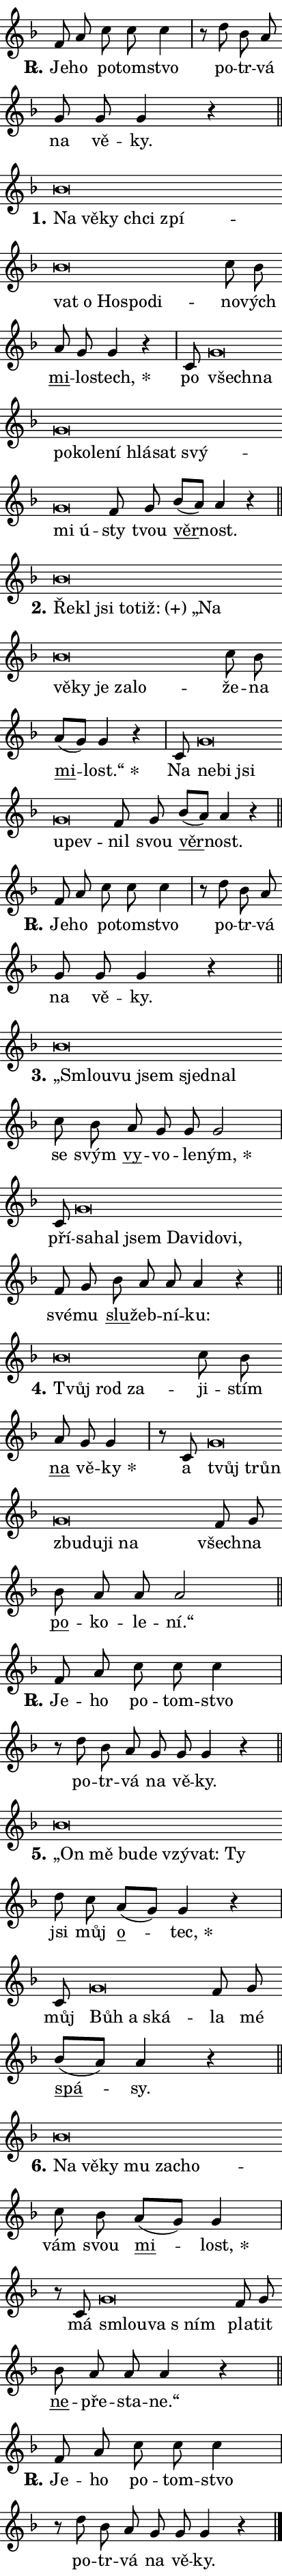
\version "2.22.1"
\header { tagline = "" }
\paper {
  indent = 0\cm
  top-margin = 0\cm
  right-margin = 0\cm
  bottom-margin = 0\cm
  left-margin = 0\cm
  paper-width = 7\cm
  page-breaking = #ly:one-page-breaking
  system-system-spacing.basic-distance = #11
  score-system-spacing.basic-distance = #11
  ragged-last = ##f
}


%% Author: Thomas Morley
%% https://lists.gnu.org/archive/html/lilypond-user/2020-05/msg00002.html
#(define (line-position grob)
"Returns position of @var[grob} in current system:
   @code{'start}, if at first time-step
   @code{'end}, if at last time-step
   @code{'middle} otherwise
"
  (let* ((col (ly:item-get-column grob))
         (ln (ly:grob-object col 'left-neighbor))
         (rn (ly:grob-object col 'right-neighbor))
         (col-to-check-left (if (ly:grob? ln) ln col))
         (col-to-check-right (if (ly:grob? rn) rn col))
         (break-dir-left
           (and
             (ly:grob-property col-to-check-left 'non-musical #f)
             (ly:item-break-dir col-to-check-left)))
         (break-dir-right
           (and
             (ly:grob-property col-to-check-right 'non-musical #f)
             (ly:item-break-dir col-to-check-right))))
        (cond ((eqv? 1 break-dir-left) 'start)
              ((eqv? -1 break-dir-right) 'end)
              (else 'middle))))

#(define (tranparent-at-line-position vctor)
  (lambda (grob)
  "Relying on @code{line-position} select the relevant enry from @var{vctor}.
Used to determine transparency,"
    (case (line-position grob)
      ((end) (not (vector-ref vctor 0)))
      ((middle) (not (vector-ref vctor 1)))
      ((start) (not (vector-ref vctor 2))))))

noteHeadBreakVisibility =
#(define-music-function (break-visibility)(vector?)
"Makes @code{NoteHead}s transparent relying on @var{break-visibility}"
#{
  \override NoteHead.transparent =
    #(tranparent-at-line-position break-visibility)
#})

#(define delete-ledgers-for-transparent-note-heads
  (lambda (grob)
    "Reads whether a @code{NoteHead} is transparent.
If so this @code{NoteHead} is removed from @code{'note-heads} from
@var{grob}, which is supposed to be @code{LedgerLineSpanner}.
As a result ledgers are not printed for this @code{NoteHead}"
    (let* ((nhds-array (ly:grob-object grob 'note-heads))
           (nhds-list
             (if (ly:grob-array? nhds-array)
                 (ly:grob-array->list nhds-array)
                 '()))
           ;; Relies on the transparent-property being done before
           ;; Staff.LedgerLineSpanner.after-line-breaking is executed.
           ;; This is fragile ...
           (to-keep
             (remove
               (lambda (nhd)
                 (ly:grob-property nhd 'transparent #f))
               nhds-list)))
      ;; TODO find a better method to iterate over grob-arrays, similiar
      ;; to filter/remove etc for lists
      ;; For now rebuilt from scratch
      (set! (ly:grob-object grob 'note-heads)  '())
      (for-each
        (lambda (nhd)
          (ly:pointer-group-interface::add-grob grob 'note-heads nhd))
        to-keep))))

hideNotes = {
  \noteHeadBreakVisibility #begin-of-line-visible
}
unHideNotes = {
  \noteHeadBreakVisibility #all-visible
}

% work-around for resetting accidentals
% https://lilypond.org/doc/v2.23/Documentation/notation/displaying-rhythms#unmetered-music
cadenzaMeasure = {
  \cadenzaOff
  \partial 1024 s1024
  \cadenzaOn
}

#(define-markup-command (accent layout props text) (markup?)
  "Underline accented syllable"
  (interpret-markup layout props
    #{\markup \override #'(offset . 4.3) \underline { #text }#}))

responsum = \markup \concat {
  "R" \hspace #-1.05 \path #0.1 #'((moveto 0 0.07) (lineto 0.9 0.8)) \hspace #0.05 "."
}

\layout {
    \context {
        \Staff
        \remove "Time_signature_engraver"
        \override LedgerLineSpanner.after-line-breaking = #delete-ledgers-for-transparent-note-heads
    }
    \context {
        \Voice {
            \override NoteHead.output-attributes = #'((class . "notehead"))
            \override Hairpin.height = #0.55
        }
    }
    \context {
        \Lyrics {
            \override StanzaNumber.output-attributes = #'((class . "stanzanumber"))
            \override LyricSpace.minimum-distance = #0.9
            \override LyricText.font-name = #"TeX Gyre Schola"
            \override LyricText.font-size = 1
            \override StanzaNumber.font-name = #"TeX Gyre Schola Bold"
            \override StanzaNumber.font-size = 1
        }
    }
}

% magnetic-lyrics.ily
%
%   written by
%     Jean Abou Samra <jean@abou-samra.fr>
%     Werner Lemberg <wl@gnu.org>
%
%   adapted by
%     Jiri Hon <jiri.hon@gmail.com>
%
% Version 2022-Apr-15

% https://www.mail-archive.com/lilypond-user@gnu.org/msg149350.html

#(define (Left_hyphen_pointer_engraver context)
   "Collect syllable-hyphen-syllable occurrences in lyrics and store
them in properties.  This engraver only looks to the left.  For
example, if the lyrics input is @code{foo -- bar}, it does the
following.

@itemize @bullet
@item
Set the @code{text} property of the @code{LyricHyphen} grob between
@q{foo} and @q{bar} to @code{foo}.

@item
Set the @code{left-hyphen} property of the @code{LyricText} grob with
text @q{foo} to the @code{LyricHyphen} grob between @q{foo} and
@q{bar}.
@end itemize

Use this auxiliary engraver in combination with the
@code{lyric-@/text::@/apply-@/magnetic-@/offset!} hook."
   (let ((hyphen #f)
         (text #f))
     (make-engraver
      (acknowledgers
       ((lyric-syllable-interface engraver grob source-engraver)
        (set! text grob)))
      (end-acknowledgers
       ((lyric-hyphen-interface engraver grob source-engraver)
        ;(when (not (grob::has-interface grob 'lyric-space-interface))
          (set! hyphen grob)));)
      ((stop-translation-timestep engraver)
       (when (and text hyphen)
         (ly:grob-set-object! text 'left-hyphen hyphen))
       (set! text #f)
       (set! hyphen #f)))))

#(define (lyric-text::apply-magnetic-offset! grob)
   "If the space between two syllables is less than the value in
property @code{LyricText@/.details@/.squash-threshold}, move the right
syllable to the left so that it gets concatenated with the left
syllable.

Use this function as a hook for
@code{LyricText@/.after-@/line-@/breaking} if the
@code{Left_@/hyphen_@/pointer_@/engraver} is active."
   (let ((hyphen (ly:grob-object grob 'left-hyphen #f)))
     (when hyphen
       (let ((left-text (ly:spanner-bound hyphen LEFT)))
         (when (grob::has-interface left-text 'lyric-syllable-interface)
           (let* ((common (ly:grob-common-refpoint grob left-text X))
                  (this-x-ext (ly:grob-extent grob common X))
                  (left-x-ext
                   (begin
                     ;; Trigger magnetism for left-text.
                     (ly:grob-property left-text 'after-line-breaking)
                     (ly:grob-extent left-text common X)))
                  ;; `delta` is the gap width between two syllables.
                  (delta (- (interval-start this-x-ext)
                            (interval-end left-x-ext)))
                  (details (ly:grob-property grob 'details))
                  (threshold (assoc-get 'squash-threshold details 0.2)))
             (when (< delta threshold)
               (let* (;; We have to manipulate the input text so that
                      ;; ligatures crossing syllable boundaries are not
                      ;; disabled.  For languages based on the Latin
                      ;; script this is essentially a beautification.
                      ;; However, for non-Western scripts it can be a
                      ;; necessity.
                      (lt (ly:grob-property left-text 'text))
                      (rt (ly:grob-property grob 'text))
                      (is-space (grob::has-interface hyphen 'lyric-space-interface))
                      (space (if is-space " " ""))
                      (space-markup (grob-interpret-markup grob " "))
                      (space-size (interval-length (ly:stencil-extent space-markup X)))
                      (extra-delta (if is-space space-size 0))
                      ;; Append new syllable.
                      (ltrt-space (if (and (string? lt) (string? rt))
                                (string-append lt space rt)
                                (make-concat-markup (list lt space rt))))
                      ;; Right-align `ltrt` to the right side.
                      (ltrt-space-markup (grob-interpret-markup
                               grob
                               (make-translate-markup
                                (cons (interval-length this-x-ext) 0)
                                (make-right-align-markup ltrt-space)))))
                 (begin
                   ;; Don't print `left-text`.
                   (ly:grob-set-property! left-text 'stencil #f)
                   ;; Set text and stencil (which holds all collected
                   ;; syllables so far) and shift it to the left.
                   (ly:grob-set-property! grob 'text ltrt-space)
                   (ly:grob-set-property! grob 'stencil ltrt-space-markup)
                   (ly:grob-translate-axis! grob (- (- delta extra-delta)) X))))))))))


#(define (lyric-hyphen::displace-bounds-first grob)
   ;; Make very sure this callback isn't triggered too early.
   (let ((left (ly:spanner-bound grob LEFT))
         (right (ly:spanner-bound grob RIGHT)))
     (ly:grob-property left 'after-line-breaking)
     (ly:grob-property right 'after-line-breaking)
     (ly:lyric-hyphen::print grob)))

squashThreshold = #0.4

\layout {
  \context {
    \Lyrics
    \consists #Left_hyphen_pointer_engraver
    \override LyricText.after-line-breaking =
      #lyric-text::apply-magnetic-offset!
    \override LyricHyphen.stencil = #lyric-hyphen::displace-bounds-first
    \override LyricText.details.squash-threshold = \squashThreshold
    \override LyricHyphen.minimum-distance = 0
    \override LyricHyphen.minimum-length = \squashThreshold
  }
}

squash = \override LyricText.details.squash-threshold = 9999
unSquash = \override LyricText.details.squash-threshold = \squashThreshold

left = \override LyricText.self-alignment-X = #LEFT
unLeft = \revert LyricText.self-alignment-X

starOffset = #(lambda (grob) 
                (let ((x_offset (ly:self-alignment-interface::aligned-on-x-parent grob)))
                  (if (= x_offset 0) 0 (+ x_offset 1.2))))

star = #(define-music-function (syllable)(string?)
"Append star separator at the end of a syllable"
#{
  \once \override LyricText.X-offset = #starOffset
  \lyricmode { \markup {
    #syllable
    \override #'((font-name . "TeX Gyre Schola Bold")) \hspace #0.2 \lower #0.65 \larger "*"
  } }
#})

starAccent = #(define-music-function (syllable)(string?)
"Append star separator at the end of a syllable and make accent"
#{
  \once \override LyricText.X-offset = #starOffset
  \lyricmode { \markup {
    \accent #syllable
    \override #'((font-name . "TeX Gyre Schola Bold")) \hspace #0.2 \lower #0.65 \larger "*"
  } }
#})

breath = #(define-music-function (syllable)(string?)
"Append breathing indicator at the end of a syllable"
#{
  \lyricmode { \markup { #syllable "+" } }
#})

optionalBreath = #(define-music-function (syllable)(string?)
"Append optional breathing indicator at the end of a syllable"
#{
  \lyricmode { \markup { #syllable "(+)" } }
#})


\score {
    <<
        \new Voice = "melody" { \cadenzaOn \key f \major \relative { f'8 a c c c4 \cadenzaMeasure \bar "|" r8 d bes a \bar "" g g g4 r \cadenzaMeasure \bar "||" \break }
\relative { bes'\breve*1/16 \hideNotes \breve*1/16 \bar "" \breve*1/16 \bar "" \breve*1/16 \bar "" \breve*1/16 \bar "" \breve*1/16 \bar "" \breve*1/16 \bar "" \breve*1/16 \bar "" \breve*1/16 \breve*1/16 \bar "" \unHideNotes c8 bes \bar "" a g g4 r \cadenzaMeasure \bar "|" c,8 g'\breve*1/16 \hideNotes \breve*1/16 \bar "" \breve*1/16 \bar "" \breve*1/16 \bar "" \breve*1/16 \bar "" \breve*1/16 \bar "" \breve*1/16 \bar "" \breve*1/16 \bar "" \breve*1/16 \bar "" \breve*1/16 \breve*1/16 \bar "" \unHideNotes f8 g \bar "" bes[( a)] a4 r \cadenzaMeasure \bar "||" \break }
\relative { bes'\breve*1/16 \hideNotes \breve*1/16 \bar "" \breve*1/16 \bar "" \breve*1/16 \bar "" \breve*1/16 \bar "" \breve*1/16 \bar "" \breve*1/16 \bar "" \breve*1/16 \bar "" \breve*1/16 \bar "" \breve*1/16 \breve*1/16 \bar "" \unHideNotes c8 bes \bar "" a[( g)] g4 r \cadenzaMeasure \bar "|" c,8 g'\breve*1/16 \hideNotes \breve*1/16 \bar "" \breve*1/16 \bar "" \breve*1/16 \breve*1/16 \bar "" \unHideNotes f8 g \bar "" bes[( a)] a4 r \cadenzaMeasure \bar "||" \break }
\relative { f'8 a c c c4 \cadenzaMeasure \bar "|" r8 d bes a \bar "" g g g4 r \cadenzaMeasure \bar "||" \break }
\relative { bes'\breve*1/16 \hideNotes \breve*1/16 \bar "" \breve*1/16 \bar "" \breve*1/16 \breve*1/16 \bar "" \unHideNotes c8 bes \bar "" a g g g2 \cadenzaMeasure \bar "|" c,8 g'\breve*1/16 \hideNotes \breve*1/16 \bar "" \breve*1/16 \bar "" \breve*1/16 \bar "" \breve*1/16 \bar "" \breve*1/16 \breve*1/16 \bar "" \unHideNotes f8 g \bar "" bes a a a4 r \cadenzaMeasure \bar "||" \break }
\relative { bes'\breve*1/16 \hideNotes \breve*1/16 \breve*1/16 \bar "" \unHideNotes c8 bes \bar "" a g g4 \cadenzaMeasure \bar "|" r8 c,8 g'\breve*1/16 \hideNotes \breve*1/16 \bar "" \breve*1/16 \bar "" \breve*1/16 \bar "" \breve*1/16 \breve*1/16 \bar "" \unHideNotes f8 g \bar "" bes a a a2 \cadenzaMeasure \bar "||" \break }
\relative { f'8 a c c c4 \cadenzaMeasure \bar "|" r8 d bes a \bar "" g g g4 r \cadenzaMeasure \bar "||" \break }
\relative { bes'\breve*1/16 \hideNotes \breve*1/16 \bar "" \breve*1/16 \bar "" \breve*1/16 \bar "" \breve*1/16 \bar "" \breve*1/16 \breve*1/16 \bar "" \unHideNotes d8 c \bar "" a[( g)] g4 r \cadenzaMeasure \bar "|" c,8 g'\breve*1/16 \hideNotes \breve*1/16 \breve*1/16 \bar "" \unHideNotes f8 g \bar "" bes[( a)] a4 r \cadenzaMeasure \bar "||" \break }
\relative { bes'\breve*1/16 \hideNotes \breve*1/16 \bar "" \breve*1/16 \bar "" \breve*1/16 \bar "" \breve*1/16 \breve*1/16 \bar "" \unHideNotes c8 bes \bar "" a[( g)] g4 \cadenzaMeasure \bar "|" r8 c,8 g'\breve*1/16 \hideNotes \breve*1/16 \breve*1/16 \bar "" \unHideNotes f8 g \bar "" bes a a a4 r \cadenzaMeasure \bar "||" \break }
\relative { f'8 a c c c4 \cadenzaMeasure \bar "|" r8 d bes a \bar "" g g g4 r \cadenzaMeasure \bar "||" \break } \bar "|." }
        \new Lyrics \lyricsto "melody" { \lyricmode { \set stanza = \responsum
Je -- ho po -- tom -- stvo po -- tr -- vá na vě -- ky.
\set stanza = "1."
\left Na \squash vě -- ky chci zpí -- vat o Ho -- spo -- di -- \unLeft \unSquash no -- vých \markup \accent mi -- lo -- \star stech, po \left všech -- \squash na po -- ko -- le -- ní hlá -- sat svý -- mi ú -- \unLeft \unSquash sty tvou \markup \accent věr -- nost.
\set stanza = "2."
\left Ře -- \squash kl jsi to -- \optionalBreath tiž: „Na vě -- ky je za -- lo -- \unLeft \unSquash že -- na \markup \accent mi -- \star lost.“ Na \left ne -- \squash bi jsi u -- pev -- \unLeft \unSquash nil svou \markup \accent věr -- nost.
\set stanza = \responsum
Je -- ho po -- tom -- stvo po -- tr -- vá na vě -- ky.
\set stanza = "3."
\left „Smlou -- \squash vu jsem sjed -- nal \unLeft \unSquash se svým \markup \accent vy -- vo -- le -- \star ným, pří -- \left sa -- \squash hal jsem Da -- vi -- do -- vi, \unLeft \unSquash své -- mu \markup \accent slu -- žeb -- ní -- ku:
\set stanza = "4."
\left Tvůj \squash rod za -- \unLeft \unSquash ji -- stím \markup \accent na vě -- \star ky a \left tvůj \squash trůn zbu -- du -- ji na \unLeft \unSquash všech -- na \markup \accent po -- ko -- le -- ní.“
\set stanza = \responsum
Je -- ho po -- tom -- stvo po -- tr -- vá na vě -- ky.
\set stanza = "5."
\left „On \squash mě bu -- de vzý -- vat: Ty \unLeft \unSquash jsi můj \markup \accent o -- \star tec, můj \left Bůh \squash a ská -- \unLeft \unSquash la mé \markup \accent spá -- sy.
\set stanza = "6."
\left Na \squash vě -- ky mu za -- cho -- \unLeft \unSquash vám svou \markup \accent mi -- \star lost, má \left smlou -- \squash va "s ním" \unLeft \unSquash pla -- tit \markup \accent ne -- pře -- sta -- ne.“
\set stanza = \responsum
Je -- ho po -- tom -- stvo po -- tr -- vá na vě -- ky. } }
    >>
    \layout {}
}
